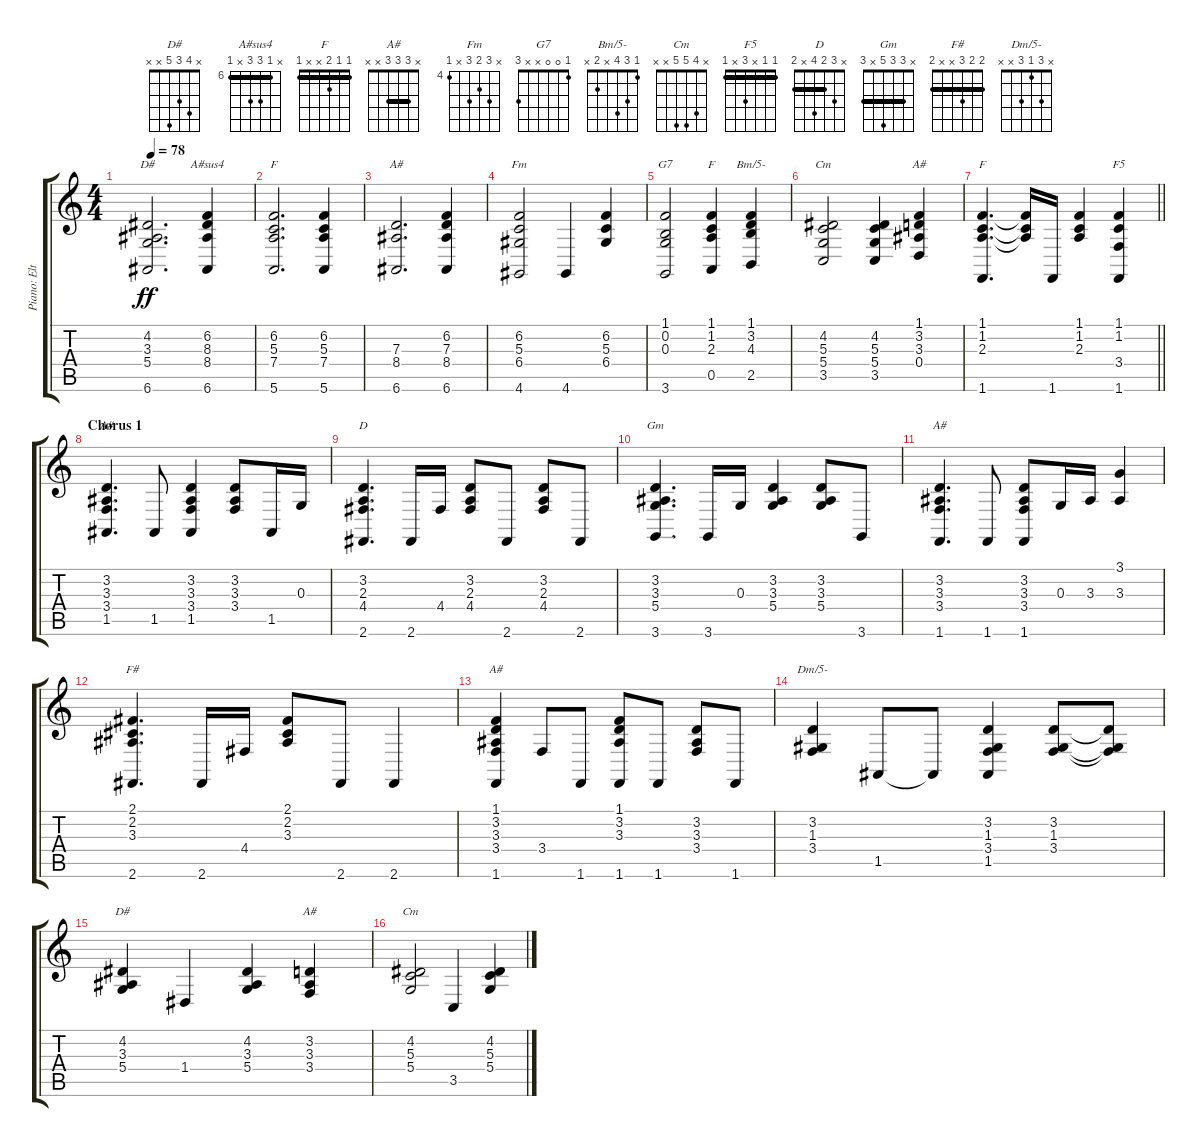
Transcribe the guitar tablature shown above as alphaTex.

\track ("Piano: Elton John" "Piano: Elt") {instrument acousticgrandpiano}
\staff {score tabs}
\tuning (E4 B3 G3 D3 A2 E2) {hide}
\chord ("D#" x 4 3 5 x 6) {firstfret 3}
\chord ("A#sus4" x 6 8 8 x 6) {firstfret 6 barre 6}
\chord ("F" x 6 5 7 x 5) {firstfret 5 barre 5}
\chord ("A#" x x 7 8 x 6) {firstfret 6}
\chord ("Fm" x 6 5 6 x 4) {firstfret 4}
\chord ("G7" 1 0 0 x x 3)
\chord ("F" 1 1 2 x 0 x) {barre 1}
\chord ("Bm/5-" 1 3 4 x 2 x)
\chord ("Cm" x 4 5 5 3 x)
\chord ("A#" 1 3 3 0 x x)
\chord ("F" 1 1 2 x x 1) {barre 1}
\chord ("F5" 1 1 x 3 x 1) {barre 1}
\chord ("A#" x 3 3 3 1 x) {barre 3}
\chord ("D" x 3 2 4 x 2) {barre 2}
\chord ("Gm" x 3 3 5 x 3) {barre 3}
\chord ("A#" x 3 3 3 x 1) {barre 3}
\chord ("F#" 2 2 3 x x 2) {barre 2}
\chord ("A#" 1 3 3 3 x 1) {barre 1}
\chord ("Dm/5-" x 3 1 3 x x)
\chord ("D#" x 4 3 5 x x)
\chord ("A#" x 3 3 3 x x) {barre 3}
\chord ("Cm" x 4 5 5 x x)
\ts (4 4)
\tempo 78
\clef g2
\ks c
(4.2 3.3 5.4 6.6).2{d ch "D#" dy ff} (6.2 8.3 8.4 6.6).4{ch "A#sus4"} |
(6.2 5.3 7.4 5.6).2{d ch "F"} (6.2 5.3 7.4 5.6).4 |
(7.3 8.4 6.6).2{d ch "A#"} (6.2 7.3 8.4 6.6).4 |
(6.2 5.3 6.4 4.6).2{ch "Fm"} 4.6.4 (6.2 5.3 6.4).4 |
(1.1 0.2 0.3 3.6).2{ch "G7"} (1.1 1.2 2.3 0.5).4{ch "F"} (1.1 3.2 4.3 2.5).4{ch "Bm/5-"} |
(4.2 5.3 5.4 3.5).2{ch "Cm"} (4.2 5.3 5.4 3.5).4 (1.1 3.2 3.3 0.4).4{ch "A#"} |
\barLineRight lightlight
(1.1 1.2 2.3 1.6).4{d ch "F"} (1.1{t} 1.2{t} 2.3{t}).16 1.6.16 (1.1 1.2 2.3).4 (1.1 1.2 3.4 1.6).4{ch "F5"} |
\section ("" "Chorus 1")
(3.2 3.3 3.4 1.5).4{d ch "A#"} 1.5.8 (3.2 3.3 3.4 1.5).4 (3.2 3.3 3.4).8 1.5.16 0.3.16 |
(3.2 2.3 4.4 2.6).4{d ch "D"} 2.6.16 4.4.16 (3.2 2.3 4.4).8 2.6.8 (3.2 2.3 4.4).8 2.6.8 |
(3.2 3.3 5.4 3.6).4{d ch "Gm"} 3.6.16 0.3.16 (3.2 3.3 5.4).4 (3.2 3.3 5.4).8 3.6.8 |
(3.2 3.3 3.4 1.6).4{d ch "A#"} 1.6.8 (3.2 3.3 3.4 1.6).8 0.3.16 3.3.16 (3.1 3.3).4 |
(2.1 2.2 3.3 2.6).4{d ch "F#"} 2.6.16 4.4.16 (2.1 2.2 3.3).8 2.6.8 2.6.4 |
(1.1 3.2 3.3 3.4 1.6).4{ch "A#"} 3.4.8 1.6.8 (1.1 3.2 3.3 1.6).8 1.6.8 (3.2 3.3 3.4).8 1.6.8 |
(3.2 1.3 3.4).4{ch "Dm/5-"} 1.5.8 1.5{t}.8 (3.2 1.3 3.4 1.5).4 (3.2 1.3 3.4).8 (3.2{t} 1.3{t} 3.4{t}).8 |
(4.2 3.3 5.4).4{ch "D#"} 1.4.4 (4.2 3.3 5.4).4 (3.2 3.3 3.4).4{ch "A#"} |
(4.2 5.3 5.4).2{ch "Cm"} 3.5.4 (4.2 5.3 5.4).4
